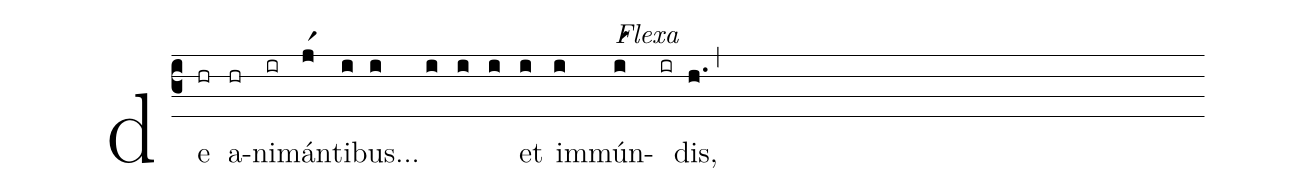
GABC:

def-m1: \grealign;
%%
(c3) de([em1]hr) a([em1]hr)ni([em1]ir)mán([em1]jr1)ti(i[em1])bus...([em1]i)
([em1]i) ([em1]i) (i[em1])
et([em1]i) im([em1]i)mún([em1]ir1/////////[em1]ir[alt:Flexa])dis,([em1]h.) (,)
